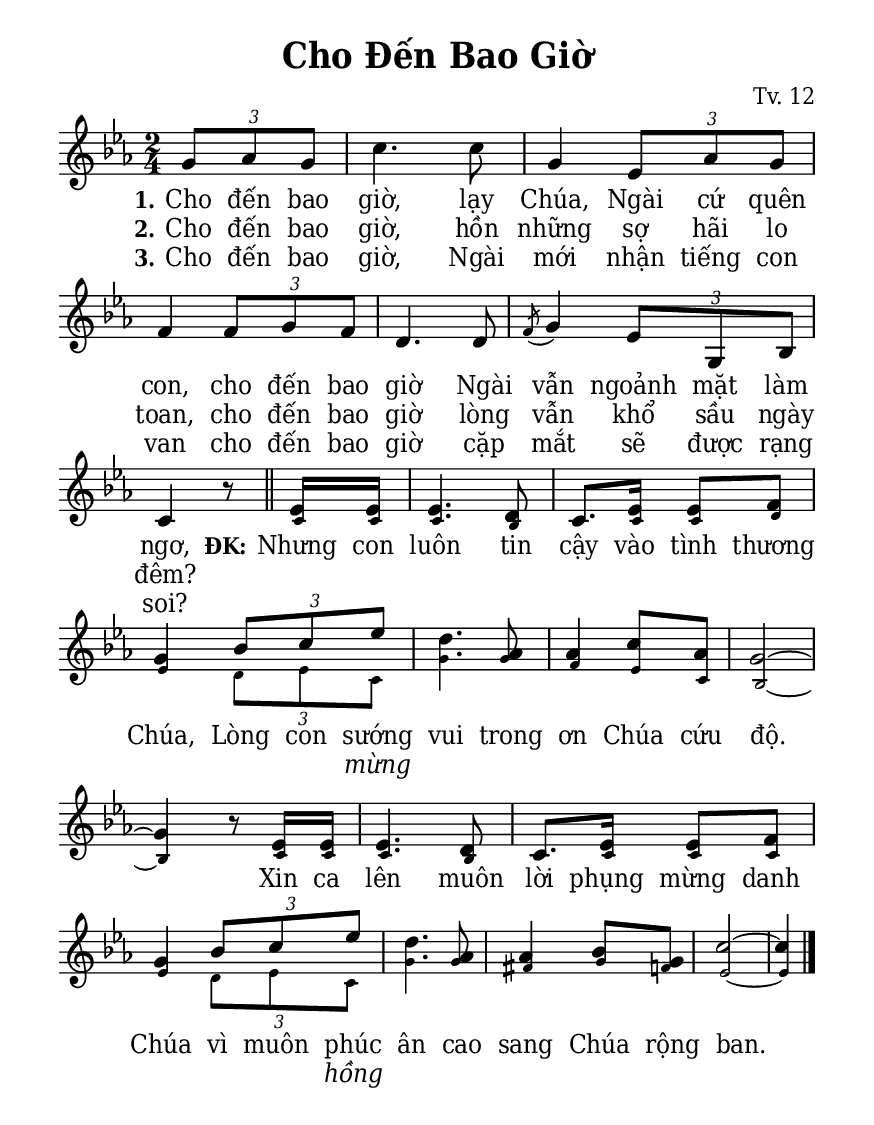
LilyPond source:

% Cài đặt chung\
\version "2.22.1"
\include "english.ly"

\header {
  title = "Cho Đến Bao Giờ"
  composer = "Tv. 12"
  %arranger = "Lm. Kim Long"
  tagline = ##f
}

% Nhạc phiên khúc
nhacPhienKhucSop = \relative c'' {
  \partial 4 \tuplet 3/2 { g8 af g } |
  c4. c8 |
  g4 \tuplet 3/2 { ef8 af g } |
  f4 \tuplet 3/2 { f8 g f } |
  d4. d8 |
  \slashedGrace { f8 ( } g4) \tuplet 3/2 { ef8 g, bf } |
  c4 r8 \bar "||"
  
  ef16 ef |
  ef4. d8 |
  c8. ef16 ef8 f |
  g4 \tuplet 3/2 { bf8 c ef } |
  d4. af8 |
  af4 c8 af |
  g2 ~ |
  g4 r8 ef16 ef |
  ef4. d8 |
  c8. ef16 ef8 f |
  g4 \tuplet 3/2 { bf8 c ef } |
  d4. af8 |
  af4 bf8 g |
  c2 ~ |
  c4 \bar "|."
}

nhacPhienKhucAlto = \relative c' {
  r4 |
  R2*5
  r4.
  c16 c |
  c4. bf8 |
  c8. c16 c8 d |
  ef4 \tuplet 3/2 { d8 [ef c] } |
  g'4. g8 |
  f4 ef8 c |
  bf2 ~ |
  bf4 r8 c16 c |
  c4. bf8 |
  c8. c16 c8 c |
  ef4 \tuplet 3/2 { d8 [ef c] } |
  g'4. g8 |
  fs4 g8 f! |
  ef2 ~ |
  ef4
}

% Lời phiên khúc
loiPhienKhucSop = \lyrics {
  <<
    {
      \set stanza = "1."
      Cho đến bao giờ, lạy Chúa,
      Ngài cứ quên con,
      cho đến bao giờ Ngài vẫn ngoảnh mặt làm ngơ,
    }
    \new Lyrics {
	    \set associatedVoice = "beSop"
	    \set stanza = "2."
	    Cho đến bao giờ,
	    hồn những sợ hãi lo toan,
	    cho đến bao giờ lòng vẫn khổ sầu ngày đêm?
    }
    \new Lyrics {
	    \set associatedVoice = "beSop"
	    \set stanza = "3."
	    Cho đến bao giờ, Ngài mới nhận tiếng con van
	    cho đến bao giờ cặp mắt sẽ được rạng soi?
    }
  >>
  \set stanza = "ĐK:"
  Nhưng con luôn tin cậy vào tình thương Chúa,
  Lòng con
  <<
  { sướng }
  \new Lyrics {
	  \set associatedVoice = "beBas"
	  \override Lyrics.LyricText.font-shape = #'italic
	  mừng
	}
  >>
  vui trong ơn Chúa cứu độ.
  Xin ca lên muôn lời  phụng mừng danh Chúa
  vì muôn
  <<
  { phúc }
  \new Lyrics {
	  \set associatedVoice = "beBas"
	  \override Lyrics.LyricText.font-shape = #'italic
	  hồng
	}
  >>
  ân cao sang Chúa rộng ban.
}

% Dàn trang
\paper {
  #(set-paper-size "a5")
  top-margin = 10\mm
  bottom-margin = 10\mm
  left-margin = 10\mm
  right-margin = 10\mm
  indent = #0
  #(define fonts
	 (make-pango-font-tree "Deja Vu Serif Condensed"
	 		       "Deja Vu Serif Condensed"
			       "Deja Vu Serif Condensed"
			       (/ 20 20)))
  print-page-number = ##f
}

TongNhip = {
  \key ef \major \time 2/4
  \set Timing.beamExceptions = #'()
  \set Timing.baseMoment = #(ly:make-moment 1/4)
}

% Đổi kích thước nốt cho bè phụ
notBePhu =
#(define-music-function (font-size music) (number? ly:music?)
   (for-some-music
     (lambda (m)
       (if (music-is-of-type? m 'rhythmic-event)
           (begin
             (set! (ly:music-property m 'tweaks)
                   (cons `(font-size . ,font-size)
                         (ly:music-property m 'tweaks)))
             #t)
           #f))
     music)
   music)

\score {
  \new ChoirStaff <<
    \new Staff \with {
        \consists "Merge_rests_engraver"
        printPartCombineTexts = ##f
      }
      <<
      \new Voice \TongNhip \partCombine 
        \nhacPhienKhucSop
        \notBePhu -3 { \nhacPhienKhucAlto }
      \new NullVoice = beSop \nhacPhienKhucSop
      \new Lyrics \lyricsto beSop \loiPhienKhucSop
      >>
  >>
  \layout {
    %\override Staff.TimeSignature.transparent = ##t
    \override Lyrics.LyricSpace.minimum-distance = #1.5
    \override Score.BarNumber.break-visibility = ##(#f #f #f)
    \override Score.SpacingSpanner.uniform-stretching = ##t
  } 
}
